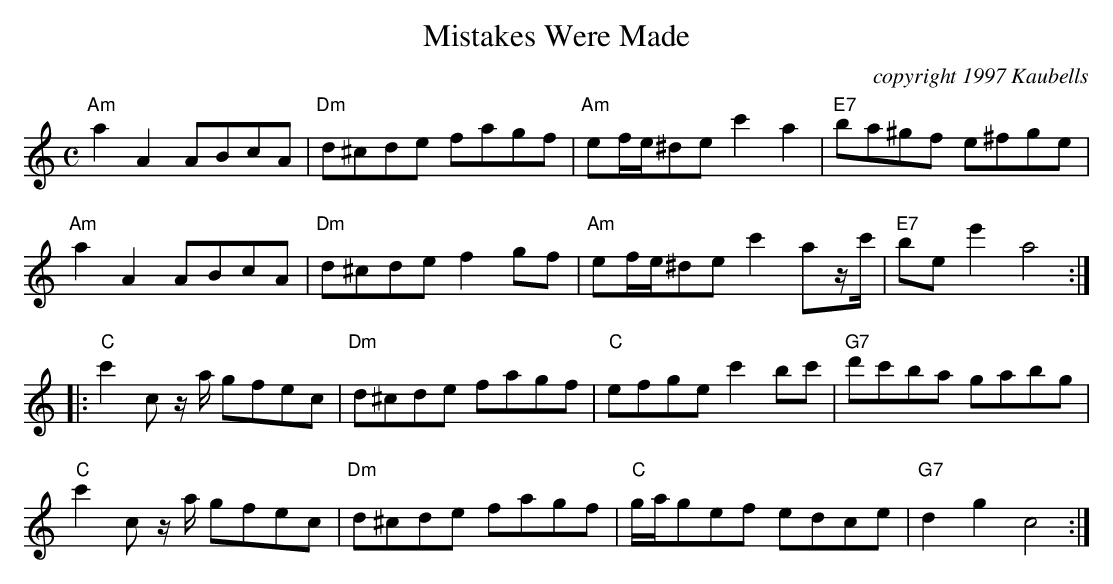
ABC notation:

X:1
T:Mistakes Were Made
C:copyright 1997 Kaubells
E:12                   % note spacing
M:C
K:Am
\bigskip
"Am"a2A2 ABcA|"Dm"d^cde fagf|"Am"ef/e/^de c'2a2|"E7"ba^gf e^fge|
"Am"a2A2 ABcA|"Dm"d^cde f2gf|"Am"ef/e/^de c'2az/c'/|"E7"bee'2 a4:|
|:"C"c'2c z/a/ gfec|"Dm"d^cde fagf|"C"efge c'2bc'|"G7"d'c'ba gabg|
"C"c'2c z/a/ gfec|"Dm"d^cde fagf|"C"g/a/gef edce|"G7"d2g2 c4:|
